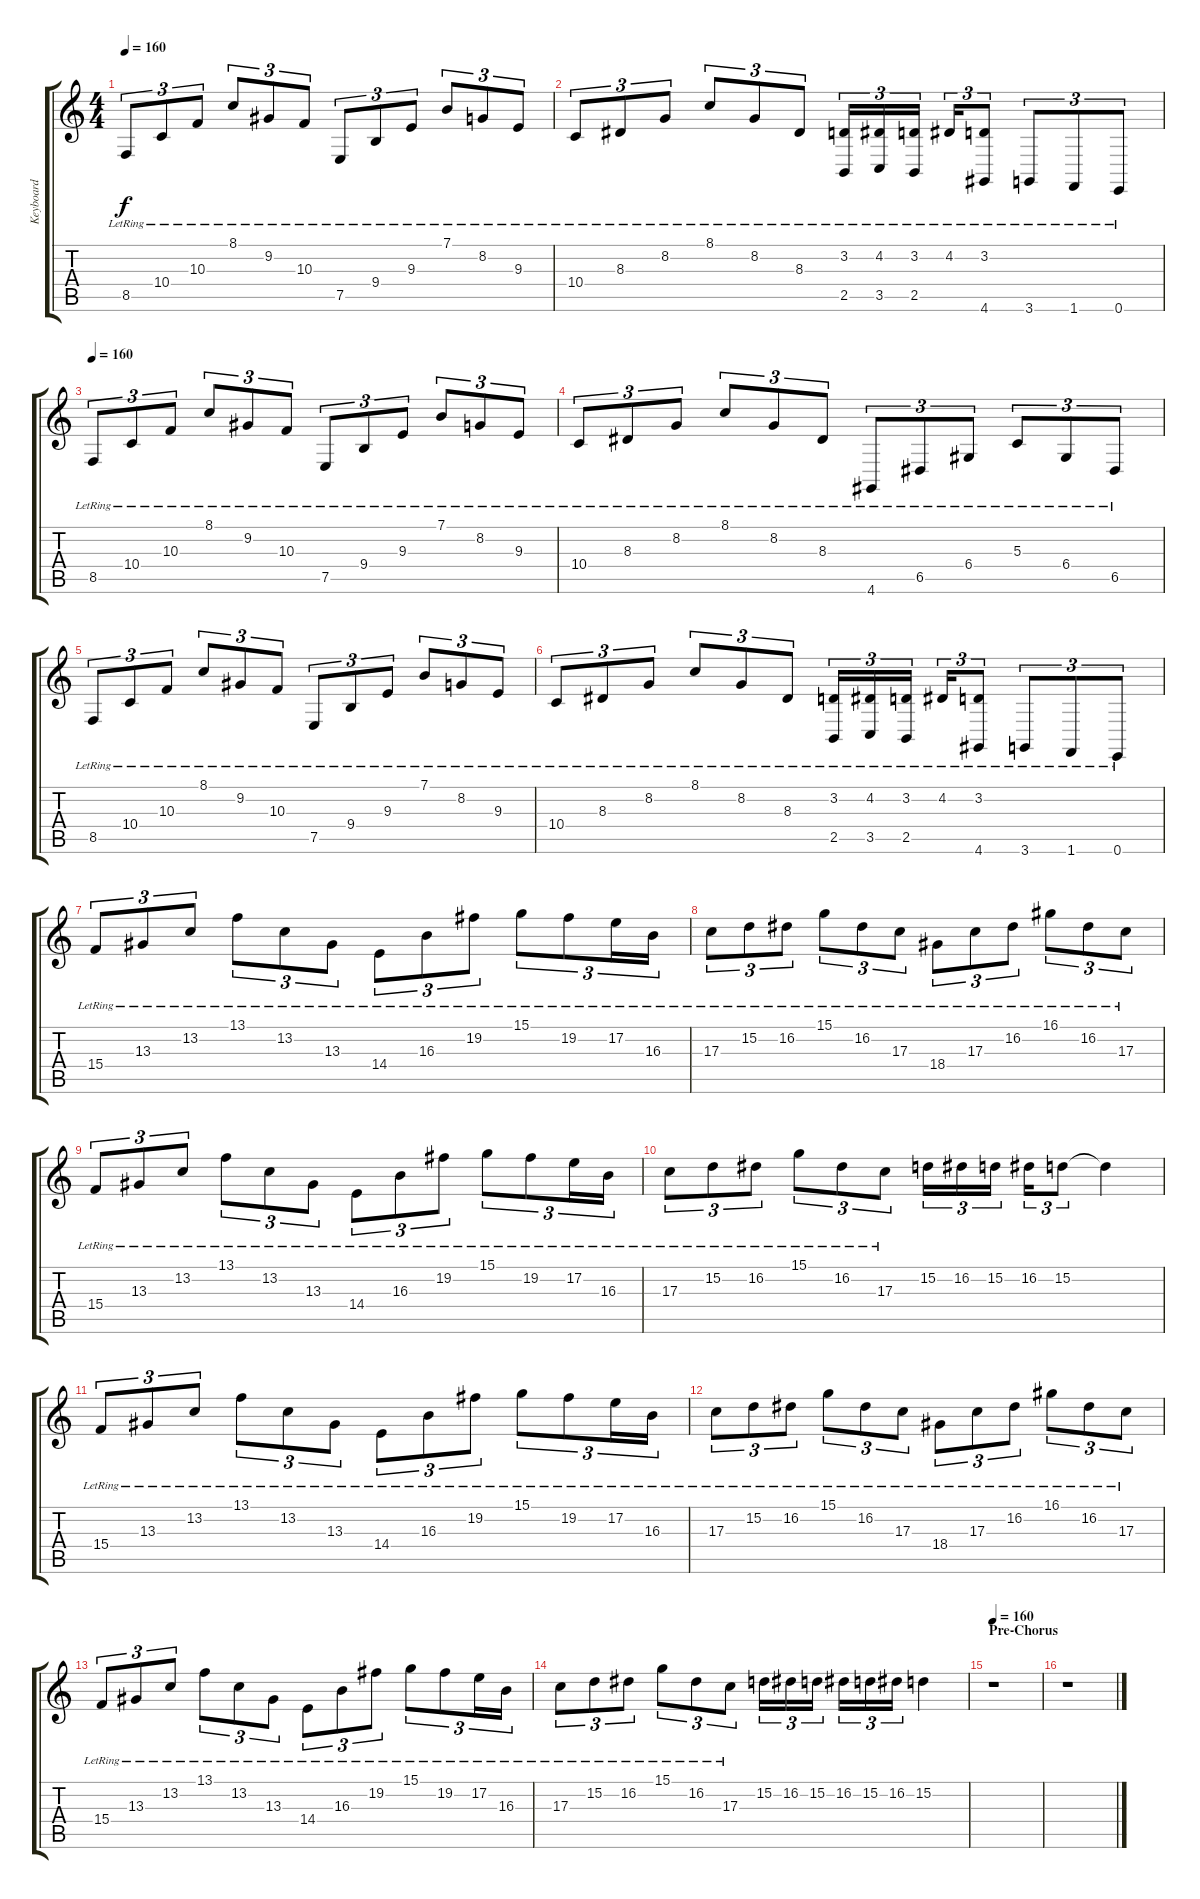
\track ("Keyboard" "Keyboard") {instrument harpsichord}
\staff {score tabs}
\tuning (E4 B3 G3 D3 A2 E2) {hide}
\ts (4 4)
\tempo 160
\clef g2
\ks c
8.5{lr}.8{tu (3 2) dy f} 10.4{lr}.8{tu (3 2)} 10.3{lr}.8{tu (3 2)} 8.1{lr}.8{tu (3 2)} 9.2{lr}.8{tu (3 2)} 10.3{lr}.8{tu (3 2)} 7.5{lr}.8{tu (3 2)} 9.4{lr}.8{tu (3 2)} 9.3{lr}.8{tu (3 2)} 7.1{lr}.8{tu (3 2)} 8.2{lr}.8{tu (3 2)} 9.3{lr}.8{tu (3 2)} |
10.4{lr}.8{tu (3 2)} 8.3{lr}.8{tu (3 2)} 8.2{lr}.8{tu (3 2)} 8.1{lr}.8{tu (3 2)} 8.2{lr}.8{tu (3 2)} 8.3{lr}.8{tu (3 2)} (3.2{lr} 2.5{lr}).16{tu (3 2)} (4.2{lr} 3.5{lr}).16{tu (3 2)} (3.2{lr} 2.5{lr}).16{tu (3 2)} 4.2{lr}.16{tu (3 2)} (3.2{lr} 4.6{lr}).8{tu (3 2)} 3.6{lr}.8{tu (3 2)} 1.6{lr}.8{tu (3 2)} 0.6{lr}.8{tu (3 2)} |
\tempo 160
8.5{lr}.8{tu (3 2)} 10.4{lr}.8{tu (3 2)} 10.3{lr}.8{tu (3 2)} 8.1{lr}.8{tu (3 2)} 9.2{lr}.8{tu (3 2)} 10.3{lr}.8{tu (3 2)} 7.5{lr}.8{tu (3 2)} 9.4{lr}.8{tu (3 2)} 9.3{lr}.8{tu (3 2)} 7.1{lr}.8{tu (3 2)} 8.2{lr}.8{tu (3 2)} 9.3{lr}.8{tu (3 2)} |
10.4{lr}.8{tu (3 2)} 8.3{lr}.8{tu (3 2)} 8.2{lr}.8{tu (3 2)} 8.1{lr}.8{tu (3 2)} 8.2{lr}.8{tu (3 2)} 8.3{lr}.8{tu (3 2)} 4.6{lr}.8{tu (3 2)} 6.5{lr}.8{tu (3 2)} 6.4{lr}.8{tu (3 2)} 5.3{lr}.8{tu (3 2)} 6.4{lr}.8{tu (3 2)} 6.5{lr}.8{tu (3 2)} |
8.5{lr}.8{tu (3 2)} 10.4{lr}.8{tu (3 2)} 10.3{lr}.8{tu (3 2)} 8.1{lr}.8{tu (3 2)} 9.2{lr}.8{tu (3 2)} 10.3{lr}.8{tu (3 2)} 7.5{lr}.8{tu (3 2)} 9.4{lr}.8{tu (3 2)} 9.3{lr}.8{tu (3 2)} 7.1{lr}.8{tu (3 2)} 8.2{lr}.8{tu (3 2)} 9.3{lr}.8{tu (3 2)} |
10.4{lr}.8{tu (3 2)} 8.3{lr}.8{tu (3 2)} 8.2{lr}.8{tu (3 2)} 8.1{lr}.8{tu (3 2)} 8.2{lr}.8{tu (3 2)} 8.3{lr}.8{tu (3 2)} (3.2{lr} 2.5{lr}).16{tu (3 2)} (4.2{lr} 3.5{lr}).16{tu (3 2)} (3.2{lr} 2.5{lr}).16{tu (3 2)} 4.2{lr}.16{tu (3 2)} (3.2{lr} 4.6{lr}).8{tu (3 2)} 3.6{lr}.8{tu (3 2)} 1.6{lr}.8{tu (3 2)} 0.6{lr}.8{tu (3 2)} |
15.4{lr}.8{tu (3 2)} 13.3{lr}.8{tu (3 2)} 13.2{lr}.8{tu (3 2)} 13.1{lr}.8{tu (3 2)} 13.2{lr}.8{tu (3 2)} 13.3{lr}.8{tu (3 2)} 14.4{lr}.8{tu (3 2)} 16.3{lr}.8{tu (3 2)} 19.2{lr}.8{tu (3 2)} 15.1{lr}.8{tu (3 2)} 19.2{lr}.8{tu (3 2)} 17.2{lr}.16{tu (3 2)} 16.3{lr}.16{tu (3 2)} |
17.3{lr}.8{tu (3 2)} 15.2{lr}.8{tu (3 2)} 16.2{lr}.8{tu (3 2)} 15.1{lr}.8{tu (3 2)} 16.2{lr}.8{tu (3 2)} 17.3{lr}.8{tu (3 2)} 18.4{lr}.8{tu (3 2)} 17.3{lr}.8{tu (3 2)} 16.2{lr}.8{tu (3 2)} 16.1{lr}.8{tu (3 2)} 16.2{lr}.8{tu (3 2)} 17.3{lr}.8{tu (3 2)} |
15.4{lr}.8{tu (3 2)} 13.3{lr}.8{tu (3 2)} 13.2{lr}.8{tu (3 2)} 13.1{lr}.8{tu (3 2)} 13.2{lr}.8{tu (3 2)} 13.3{lr}.8{tu (3 2)} 14.4{lr}.8{tu (3 2)} 16.3{lr}.8{tu (3 2)} 19.2{lr}.8{tu (3 2)} 15.1{lr}.8{tu (3 2)} 19.2{lr}.8{tu (3 2)} 17.2{lr}.16{tu (3 2)} 16.3{lr}.16{tu (3 2)} |
17.3{lr}.8{tu (3 2)} 15.2{lr}.8{tu (3 2)} 16.2{lr}.8{tu (3 2)} 15.1{lr}.8{tu (3 2)} 16.2{lr}.8{tu (3 2)} 17.3{lr}.8{tu (3 2)} 15.2.16{tu (3 2)} 16.2.16{tu (3 2)} 15.2.16{tu (3 2)} 16.2.16{tu (3 2)} 15.2.8{tu (3 2)} 15.2{t}.4 |
15.4{lr}.8{tu (3 2)} 13.3{lr}.8{tu (3 2)} 13.2{lr}.8{tu (3 2)} 13.1{lr}.8{tu (3 2)} 13.2{lr}.8{tu (3 2)} 13.3{lr}.8{tu (3 2)} 14.4{lr}.8{tu (3 2)} 16.3{lr}.8{tu (3 2)} 19.2{lr}.8{tu (3 2)} 15.1{lr}.8{tu (3 2)} 19.2{lr}.8{tu (3 2)} 17.2{lr}.16{tu (3 2)} 16.3{lr}.16{tu (3 2)} |
17.3{lr}.8{tu (3 2)} 15.2{lr}.8{tu (3 2)} 16.2{lr}.8{tu (3 2)} 15.1{lr}.8{tu (3 2)} 16.2{lr}.8{tu (3 2)} 17.3{lr}.8{tu (3 2)} 18.4{lr}.8{tu (3 2)} 17.3{lr}.8{tu (3 2)} 16.2{lr}.8{tu (3 2)} 16.1{lr}.8{tu (3 2)} 16.2{lr}.8{tu (3 2)} 17.3{lr}.8{tu (3 2)} |
15.4{lr}.8{tu (3 2)} 13.3{lr}.8{tu (3 2)} 13.2{lr}.8{tu (3 2)} 13.1{lr}.8{tu (3 2)} 13.2{lr}.8{tu (3 2)} 13.3{lr}.8{tu (3 2)} 14.4{lr}.8{tu (3 2)} 16.3{lr}.8{tu (3 2)} 19.2{lr}.8{tu (3 2)} 15.1{lr}.8{tu (3 2)} 19.2{lr}.8{tu (3 2)} 17.2{lr}.16{tu (3 2)} 16.3{lr}.16{tu (3 2)} |
17.3{lr}.8{tu (3 2)} 15.2{lr}.8{tu (3 2)} 16.2{lr}.8{tu (3 2)} 15.1{lr}.8{tu (3 2)} 16.2{lr}.8{tu (3 2)} 17.3{lr}.8{tu (3 2)} 15.2.16{tu (3 2)} 16.2.16{tu (3 2)} 15.2.16{tu (3 2)} 16.2.16{tu (3 2)} 15.2.16{tu (3 2)} 16.2.16{tu (3 2)} 15.2.4 |
\section ("" "Pre-Chorus")
\tempo 160
r.1 |
r.1
